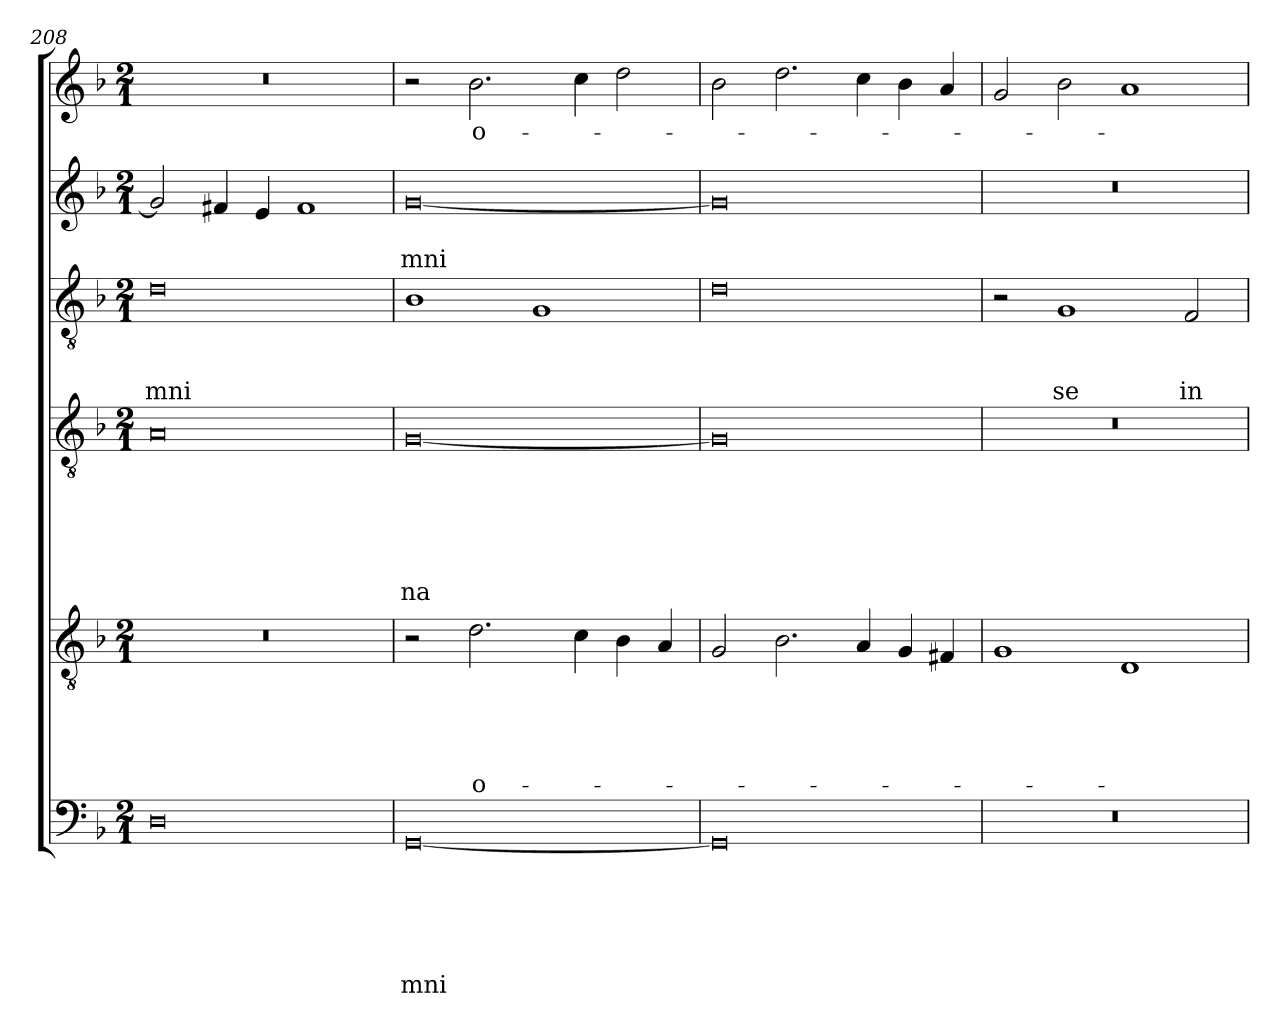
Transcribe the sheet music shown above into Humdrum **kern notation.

**kern	**text	**text	**text	**text	**text	**text	**kern	**text	**text	**text	**text	**text	**kern	**text	**text	**text	**text	**text	**text	**kern	**text	**text	**text	**kern	**text	**text	**kern	**text
*part6	*part6	*part6	*part6	*part6	*part6	*part6	*part5	*part5	*part5	*part5	*part5	*part5	*part4	*part4	*part4	*part4	*part4	*part4	*part4	*part3	*part3	*part3	*part3	*part2	*part2	*part2	*part1	*part1
*staff6	*staff6	*staff6	*staff6	*staff6	*staff6	*staff6	*staff5	*staff5	*staff5	*staff5	*staff5	*staff5	*staff4	*staff4	*staff4	*staff4	*staff4	*staff4	*staff4	*staff3	*staff3	*staff3	*staff3	*staff2	*staff2	*staff2	*staff1	*staff1
*clefF4	*	*	*	*	*	*	*clefGv2	*	*	*	*	*	*clefGv2	*	*	*	*	*	*	*clefGv2	*	*	*	*clefG2	*	*	*clefG2	*
*k[b-]	*	*	*	*	*	*	*k[b-]	*	*	*	*	*	*k[b-]	*	*	*	*	*	*	*k[b-]	*	*	*	*k[b-]	*	*	*k[b-]	*
*F:	*	*	*	*	*	*	*F:	*	*	*	*	*	*F:	*	*	*	*	*	*	*F:	*	*	*	*F:	*	*	*F:	*
*M2/1	*	*	*	*	*	*	*M2/1	*	*	*	*	*	*M2/1	*	*	*	*	*	*	*M2/1	*	*	*	*M2/1	*	*	*M2/1	*
=208	=208	=208	=208	=208	=208	=208	=208	=208	=208	=208	=208	=208	=208	=208	=208	=208	=208	=208	=208	=208	=208	=208	=208	=208	=208	=208	=208	=208
!	!	!	!	!	!	!	!	!	!	!	!	!	!	!	!	!	!	!	!	!	!	!	!LO:LY:b	!	!	!	!	!
0D	.	.	.	.	.	.	0r	.	.	.	.	.	0A	.	.	.	.	.	.	0d	.	.	-mni	2g/]	.	.	0r	.
.	.	.	.	.	.	.	.	.	.	.	.	.	.	.	.	.	.	.	.	.	.	.	.	4f#/	.	.	.	.
.	.	.	.	.	.	.	.	.	.	.	.	.	.	.	.	.	.	.	.	.	.	.	.	4e/	.	.	.	.
.	.	.	.	.	.	.	.	.	.	.	.	.	.	.	.	.	.	.	.	.	.	.	.	1f#	.	.	.	.
!!LO:PB:g=z
=209	=209	=209	=209	=209	=209	=209	=209	=209	=209	=209	=209	=209	=209	=209	=209	=209	=209	=209	=209	=209	=209	=209	=209	=209	=209	=209	=209	=209
!	!	!	!	!	!	!LO:LY:b	!	!	!	!	!	!	!	!	!	!	!	!	!LO:LY:b	!	!	!	!	!	!	!LO:LY:b	!	!
[0GG	.	.	.	.	.	-mni	2r	.	.	.	.	.	[0G	.	.	.	.	.	-na	1B-	.	.	.	[0g	.	-mni	2r	.
!	!	!	!	!	!	!	!	!	!	!	!	!LO:LY:b	!	!	!	!	!	!	!	!	!	!	!	!	!	!	!	!LO:LY:b
.	.	.	.	.	.	.	2.d\	.	.	.	.	o-	.	.	.	.	.	.	.	.	.	.	.	.	.	.	2.b-\	o-
.	.	.	.	.	.	.	.	.	.	.	.	.	.	.	.	.	.	.	.	1G	.	.	.	.	.	.	.	.
.	.	.	.	.	.	.	4c\	.	.	.	.	.	.	.	.	.	.	.	.	.	.	.	.	.	.	.	4cc\	.
.	.	.	.	.	.	.	4B-\	.	.	.	.	.	.	.	.	.	.	.	.	.	.	.	.	.	.	.	2dd\	.
.	.	.	.	.	.	.	4A/	.	.	.	.	.	.	.	.	.	.	.	.	.	.	.	.	.	.	.	.	.
=210	=210	=210	=210	=210	=210	=210	=210	=210	=210	=210	=210	=210	=210	=210	=210	=210	=210	=210	=210	=210	=210	=210	=210	=210	=210	=210	=210	=210
0GG]	.	.	.	.	.	.	2G/	.	.	.	.	.	0G]	.	.	.	.	.	.	0d	.	.	.	0g]	.	.	2b-\	.
.	.	.	.	.	.	.	2.B-\	.	.	.	.	.	.	.	.	.	.	.	.	.	.	.	.	.	.	.	2.dd\	.
.	.	.	.	.	.	.	4A/	.	.	.	.	.	.	.	.	.	.	.	.	.	.	.	.	.	.	.	4cc\	.
.	.	.	.	.	.	.	4G/	.	.	.	.	.	.	.	.	.	.	.	.	.	.	.	.	.	.	.	4b-\	.
.	.	.	.	.	.	.	4F#/	.	.	.	.	.	.	.	.	.	.	.	.	.	.	.	.	.	.	.	4a/	.
=211	=211	=211	=211	=211	=211	=211	=211	=211	=211	=211	=211	=211	=211	=211	=211	=211	=211	=211	=211	=211	=211	=211	=211	=211	=211	=211	=211	=211
0r	.	.	.	.	.	.	1G	.	.	.	.	.	0r	.	.	.	.	.	.	2r	.	.	.	0r	.	.	2g/	.
!	!	!	!	!	!	!	!	!	!	!	!	!	!	!	!	!	!	!	!	!	!	!	!LO:LY:b	!	!	!	!	!
.	.	.	.	.	.	.	.	.	.	.	.	.	.	.	.	.	.	.	.	1G	.	.	se	.	.	.	2b-\	.
.	.	.	.	.	.	.	1D	.	.	.	.	.	.	.	.	.	.	.	.	.	.	.	.	.	.	.	1a	.
!	!	!	!	!	!	!	!	!	!	!	!	!	!	!	!	!	!	!	!	!	!	!	!LO:LY:b	!	!	!	!	!
.	.	.	.	.	.	.	.	.	.	.	.	.	.	.	.	.	.	.	.	2F/	.	.	in	.	.	.	.	.
=	=	=	=	=	=	=	=	=	=	=	=	=	=	=	=	=	=	=	=	=	=	=	=	=	=	=	=	=
*-	*-	*-	*-	*-	*-	*-	*-	*-	*-	*-	*-	*-	*-	*-	*-	*-	*-	*-	*-	*-	*-	*-	*-	*-	*-	*-	*-	*-
